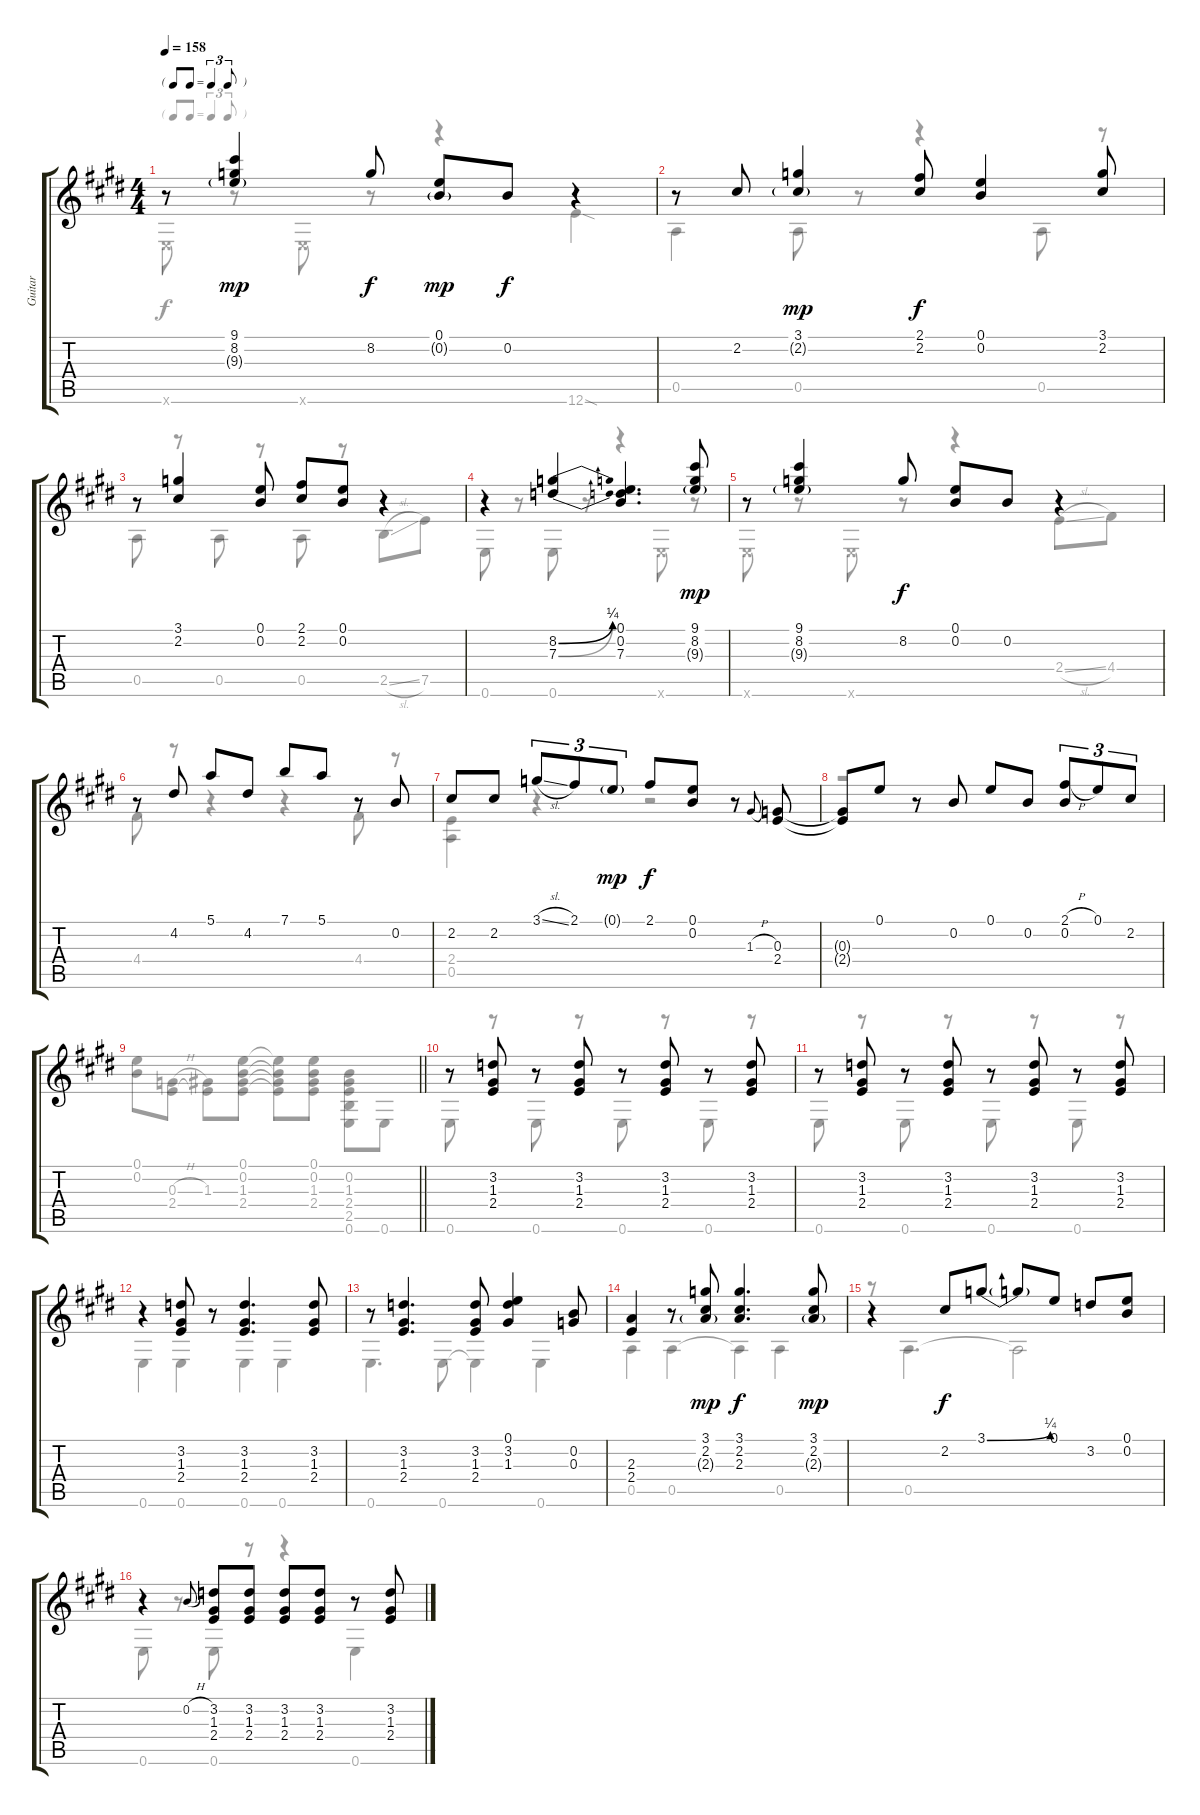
\track ("Guitar" "Guitar") {instrument acousticguitarsteel}
\staff {score tabs}
\tuning (E4 B3 G3 D3 A2 E2) {hide}
\voice
\ts (4 4)
\tf triplet8th
\tempo 158
\clef g2
\ks e
r.8{dy mp} (9.1 8.2 9.3{g}).4 8.2.8{dy f} (0.1 0.2{g}).8{dy mp} 0.2.8{dy f} r.4 |
r.8 2.2.8 (3.1 2.2{g}).4{dy mp} (2.1 2.2).8{dy f} (0.1 0.2).4 (3.1 2.2).8 |
r.8 (3.1 2.2).4 (0.1 0.2).8 (2.1 2.2).8 (0.1 0.2).8 r.4 |
r.4 (8.2{be (bend 0 0 60 1)} 7.3{be (bend 0 0 60 1)}).4 (0.1 0.2 7.3).4{d} (9.1 8.2 9.3{g}).8{dy mp} |
r.8 (9.1 8.2 9.3{g}).4 8.2.8{dy f} (0.1 0.2).8 0.2.8 r.4 |
r.8 4.2.8 5.1.8 4.2.8 7.1.8 5.1.8 r.8 0.2.8 |
2.2.8 2.2.8 3.1{sl}.8{tu (3 2)} 2.1.8{tu (3 2)} 0.1{g}.8{tu (3 2) dy mp} 2.1.8{dy f} (0.1 0.2).8 r.8 1.3{h}.8{gr onbeat} (0.3 2.4).8 |
(0.3{t} 2.4{t}).8 0.1.8 r.8 0.2.8 0.1.8 0.2.8 (2.1{h} 0.2).8{tu (3 2)} 0.1.8{tu (3 2)} 2.2.8{tu (3 2)} |
\barLineRight lightlight
|
r.8{volume 12} (3.2 1.3 2.4).8 r.8 (3.2 1.3 2.4).8 r.8 (3.2 1.3 2.4).8 r.8 (3.2 1.3 2.4).8 |
r.8 (3.2 1.3 2.4).8 r.8 (3.2 1.3 2.4).8 r.8 (3.2 1.3 2.4).8 r.8 (3.2 1.3 2.4).8 |
r.4{volume 16} (3.2 1.3 2.4).8 r.8 (3.2 1.3 2.4).4{d} (3.2 1.3 2.4).8 |
r.8 (3.2 1.3 2.4).4{d} (3.2 1.3 2.4).8 (0.1 3.2 1.3).4 (0.2 0.3).8 |
(2.3 2.4).4{volume 12} r.8 (3.1 2.2 2.3{g}).8{dy mp} (3.1 2.2 2.3).4{d dy f} (3.1 2.2 2.3{g}).8{dy mp} |
r.4 2.2.8{dy f} 3.1{be (bend 0 0 60 1)}.8 3.1{t}.8 0.1.8 3.2.8 (0.1 0.2).8 |
r.4{volume 16} 0.2{h}.8{gr onbeat} (3.2 1.3 2.4).8 (3.2 1.3 2.4).8 (3.2 1.3 2.4).8 (3.2 1.3 2.4).8 r.8 (3.2 1.3 2.4).8
\voice
\clef g2
\ottava regular
\simile none
\ks e
0.6{x}.8{dy f} r.8 0.6{x}.8 r.8 r.4 12.6{sod}.4 |
0.5.4 0.5.8 r.8 r.4 0.5.8 r.8 |
0.5.8 r.8 0.5.8 r.8 0.5.8 r.8 2.5{sl}.8 7.5.8 |
0.6.8 r.8 0.6.8 r.8 r.4 0.6{x}.8 r.8 |
0.6{x}.8 r.8 0.6{x}.8 r.8 r.4 2.4{sl}.8 4.4.8 |
4.4.8 r.8 r.4 r.4 4.4.8 r.8 |
(2.4 0.5).4 r.4 r.2 |
r.1 |
\barLineRight lightlight
(0.1 0.2).8 (0.3{h} 2.4).8 (1.3 2.4{t}).8 (0.1 0.2 1.3 2.4).8 (0.1{t} 0.2{t} 1.3{t} 2.4{t}).8 (0.1 0.2 1.3 2.4).8 (0.2 1.3 2.4 2.5 0.6).8 0.6.8 |
0.6.8 r.8 0.6.8 r.8 0.6.8 r.8 0.6.8 r.8 |
0.6.8 r.8 0.6.8 r.8 0.6.8 r.8 0.6.8 r.8 |
0.6.4 0.6.4 0.6.4 0.6.4 |
0.6.4{d} 0.6.8 0.6{t}.4 0.6.4 |
0.5.4 0.5.4 0.5{t}.4 0.5.4 |
r.8 0.5.4{d} 0.5{t}.2 |
0.6.8 r.8 0.6.8 r.8 r.4 0.6.4
